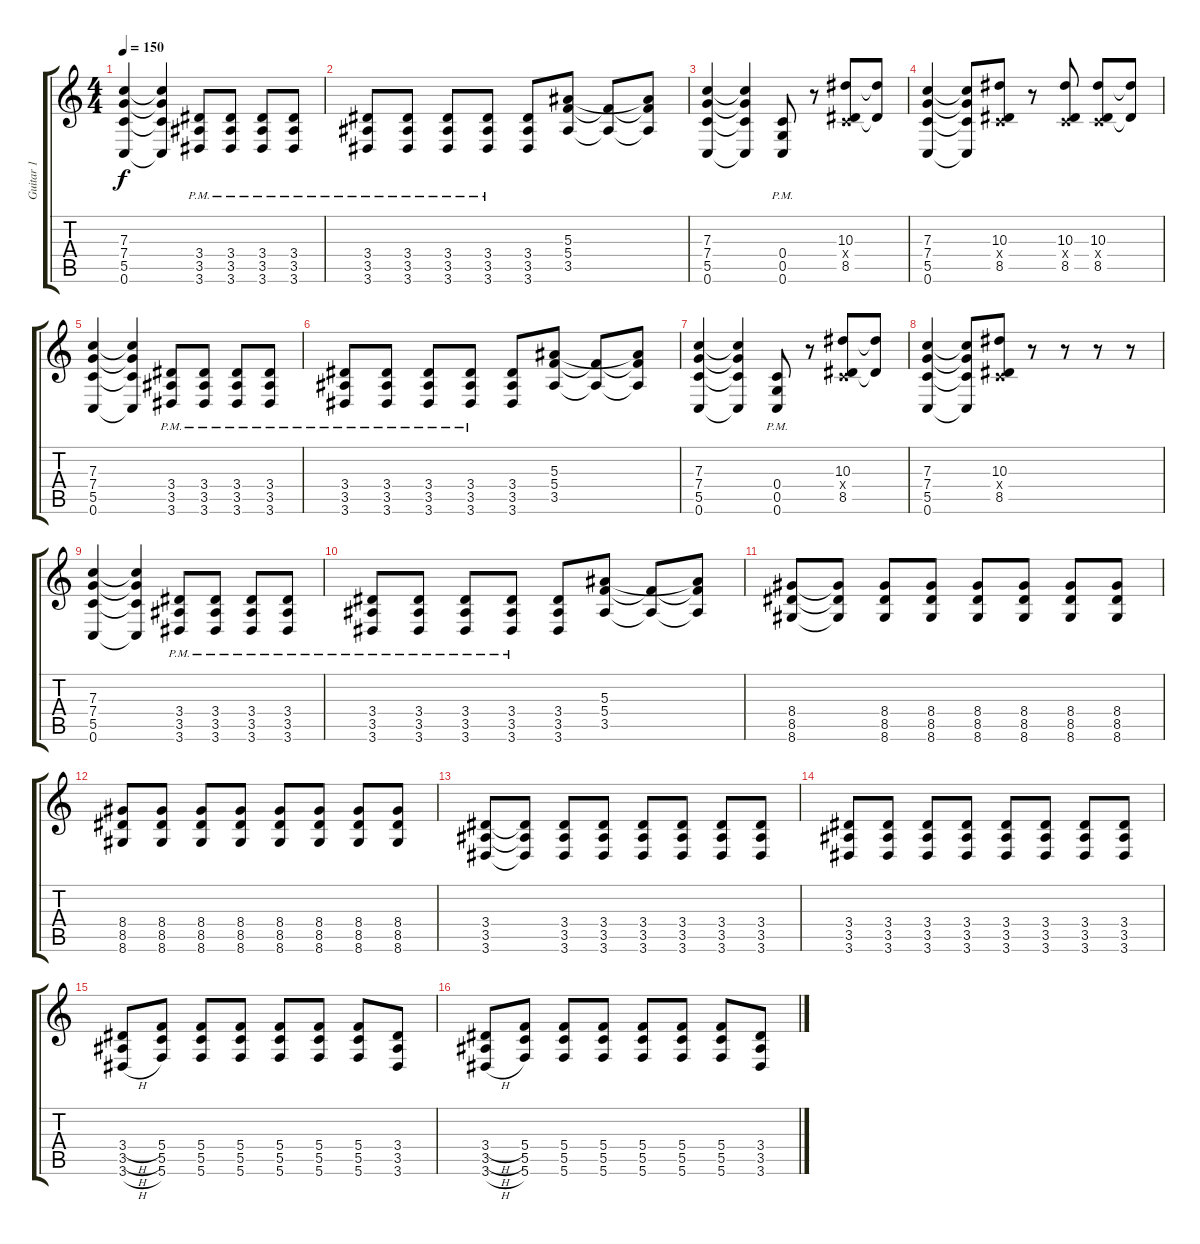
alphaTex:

\track ("Guitar 1" "Guitar 1") {instrument distortionguitar}
\staff {score tabs}
\tuning (D4 A3 F3 C3 G2 C2) {hide}
\ts (4 4)
\tempo 150
\clef g2
\ks c
(7.3 7.4 5.5 0.6).4{dy f} (7.3{t} 7.4{t} 5.5{t} 0.6{t}).4 (3.4{pm} 3.5{pm} 3.6{pm}).8 (3.4{pm} 3.5{pm} 3.6{pm}).8 (3.4{pm} 3.5{pm} 3.6{pm}).8 (3.4{pm} 3.5{pm} 3.6{pm}).8 |
(3.4{pm} 3.5{pm} 3.6{pm}).8 (3.4{pm} 3.5{pm} 3.6{pm}).8 (3.4{pm} 3.5{pm} 3.6{pm}).8 (3.4{pm} 3.5{pm} 3.6{pm}).8 (3.4 3.5 3.6).8 (5.3 5.4 3.5).8 (5.4{t} 3.5{t}).8 (5.3{t} 5.4{t} 3.5{t}).8 |
(7.3 7.4 5.5 0.6).4 (7.3{t} 7.4{t} 5.5{t} 0.6{t}).4 (0.4{pm} 0.5{pm} 0.6{pm}).8 r.8 (10.3 0.4{x} 8.5).8 (10.3{t} 8.5{t}).8 |
(7.3 7.4 5.5 0.6).4 (7.3{t} 7.4{t} 5.5{t} 0.6{t}).8 (10.3 0.4{x} 8.5).8 r.8 (10.3 0.4{x} 8.5).8 (10.3 0.4{x} 8.5).8 (10.3{t} 8.5{t}).8 |
(7.3 7.4 5.5 0.6).4 (7.3{t} 7.4{t} 5.5{t} 0.6{t}).4 (3.4{pm} 3.5{pm} 3.6{pm}).8 (3.4{pm} 3.5{pm} 3.6{pm}).8 (3.4{pm} 3.5{pm} 3.6{pm}).8 (3.4{pm} 3.5{pm} 3.6{pm}).8 |
(3.4{pm} 3.5{pm} 3.6{pm}).8 (3.4{pm} 3.5{pm} 3.6{pm}).8 (3.4{pm} 3.5{pm} 3.6{pm}).8 (3.4{pm} 3.5{pm} 3.6{pm}).8 (3.4 3.5 3.6).8 (5.3 5.4 3.5).8 (5.4{t} 3.5{t}).8 (5.3{t} 5.4{t} 3.5{t}).8 |
(7.3 7.4 5.5 0.6).4 (7.3{t} 7.4{t} 5.5{t} 0.6{t}).4 (0.4{pm} 0.5{pm} 0.6{pm}).8 r.8 (10.3 0.4{x} 8.5).8 (10.3{t} 8.5{t}).8 |
(7.3 7.4 5.5 0.6).4 (7.3{t} 7.4{t} 5.5{t} 0.6{t}).8 (10.3 0.4{x} 8.5).8 r.8 r.8 r.8 r.8 |
(7.3 7.4 5.5 0.6).4 (7.3{t} 7.4{t} 5.5{t} 0.6{t}).4 (3.4{pm} 3.5{pm} 3.6{pm}).8 (3.4{pm} 3.5{pm} 3.6{pm}).8 (3.4{pm} 3.5{pm} 3.6{pm}).8 (3.4{pm} 3.5{pm} 3.6{pm}).8 |
(3.4{pm} 3.5{pm} 3.6{pm}).8 (3.4{pm} 3.5{pm} 3.6{pm}).8 (3.4{pm} 3.5{pm} 3.6{pm}).8 (3.4{pm} 3.5{pm} 3.6{pm}).8 (3.4 3.5 3.6).8 (5.3 5.4 3.5).8 (5.4{t} 3.5{t}).8 (5.3{t} 5.4{t} 3.5{t}).8 |
(8.4 8.5 8.6).8 (8.4{t} 8.5{t} 8.6{t}).8 (8.4 8.5 8.6).8 (8.4 8.5 8.6).8 (8.4 8.5 8.6).8 (8.4 8.5 8.6).8 (8.4 8.5 8.6).8 (8.4 8.5 8.6).8 |
(8.4 8.5 8.6).8 (8.4 8.5 8.6).8 (8.4 8.5 8.6).8 (8.4 8.5 8.6).8 (8.4 8.5 8.6).8 (8.4 8.5 8.6).8 (8.4 8.5 8.6).8 (8.4 8.5 8.6).8 |
(3.4 3.5 3.6).8 (3.4{t} 3.5{t} 3.6{t}).8 (3.4 3.5 3.6).8 (3.4 3.5 3.6).8 (3.4 3.5 3.6).8 (3.4 3.5 3.6).8 (3.4 3.5 3.6).8 (3.4 3.5 3.6).8 |
(3.4 3.5 3.6).8 (3.4 3.5 3.6).8 (3.4 3.5 3.6).8 (3.4 3.5 3.6).8 (3.4 3.5 3.6).8 (3.4 3.5 3.6).8 (3.4 3.5 3.6).8 (3.4 3.5 3.6).8 |
(3.4{h} 3.5{h} 3.6{h}).8 (5.4 5.5 5.6).8 (5.4 5.5 5.6).8 (5.4 5.5 5.6).8 (5.4 5.5 5.6).8 (5.4 5.5 5.6).8 (5.4 5.5 5.6).8 (3.4 3.5 3.6).8 |
(3.4{h} 3.5{h} 3.6{h}).8 (5.4 5.5 5.6).8 (5.4 5.5 5.6).8 (5.4 5.5 5.6).8 (5.4 5.5 5.6).8 (5.4 5.5 5.6).8 (5.4 5.5 5.6).8 (3.4 3.5 3.6).8
